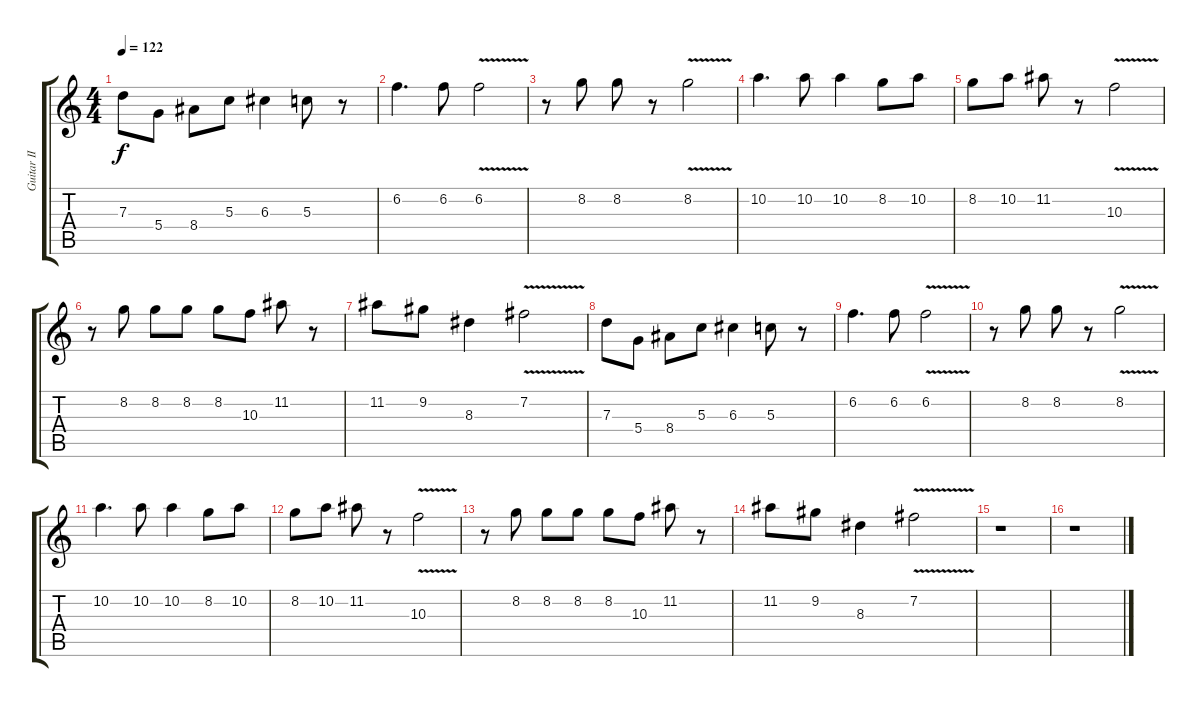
\track ("Guitar II" "Guitar II") {instrument overdrivenguitar}
\staff {score tabs}
\tuning (E4 B3 G3 D3 A2 E2) {hide}
\ts (4 4)
\tempo 122
\clef g2
\ks c
7.3.8{dy f} 5.4.8 8.4.8 5.3.8 6.3.4 5.3.8 r.8 |
6.2.4{d} 6.2.8 6.2{v}.2 |
r.8 8.2.8 8.2.8 r.8 8.2{v}.2 |
10.2.4{d} 10.2.8 10.2.4 8.2.8 10.2.8 |
8.2.8 10.2.8 11.2.8 r.8 10.3{v}.2 |
r.8 8.2.8 8.2.8 8.2.8 8.2.8 10.3.8 11.2.8 r.8 |
11.2.8 9.2.8 8.3.4 7.2{v}.2 |
7.3.8 5.4.8 8.4.8 5.3.8 6.3.4 5.3.8 r.8 |
6.2.4{d} 6.2.8 6.2{v}.2 |
r.8 8.2.8 8.2.8 r.8 8.2{v}.2 |
10.2.4{d} 10.2.8 10.2.4 8.2.8 10.2.8 |
8.2.8 10.2.8 11.2.8 r.8 10.3{v}.2 |
r.8 8.2.8 8.2.8 8.2.8 8.2.8 10.3.8 11.2.8 r.8 |
11.2.8 9.2.8 8.3.4 7.2{v}.2 |
r.1 |
r.1
